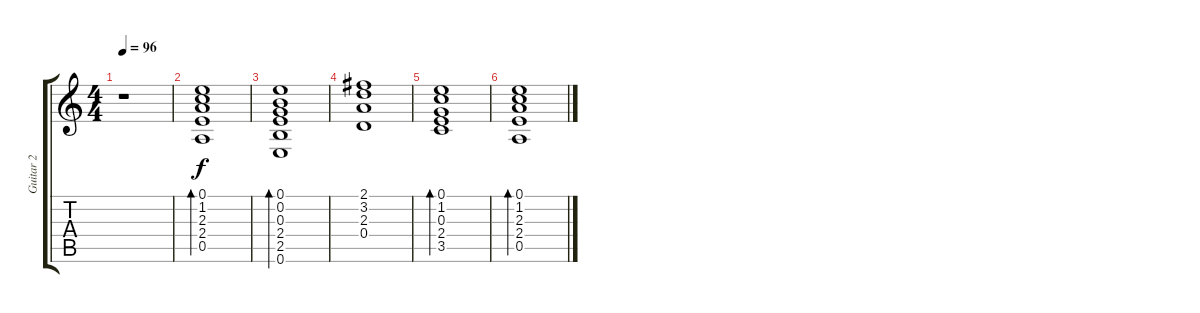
\track ("Guitar 2" "Guitar 2") {instrument acousticguitarsteel}
\staff {score tabs}
\tuning (E4 B3 G3 D3 A2 E2) {hide}
\ts (4 4)
\tempo 96
\clef g2
\ks c
r.1{dy f} |
(0.1 1.2 2.3 2.4 0.5).1{bd 240} |
(0.1 0.2 0.3 2.4 2.5 0.6).1{bd 240} |
(2.1 3.2 2.3 0.4).1 |
(0.1 1.2 0.3 2.4 3.5).1{bd 240} |
(0.1 1.2 2.3 2.4 0.5).1{bd 240}
